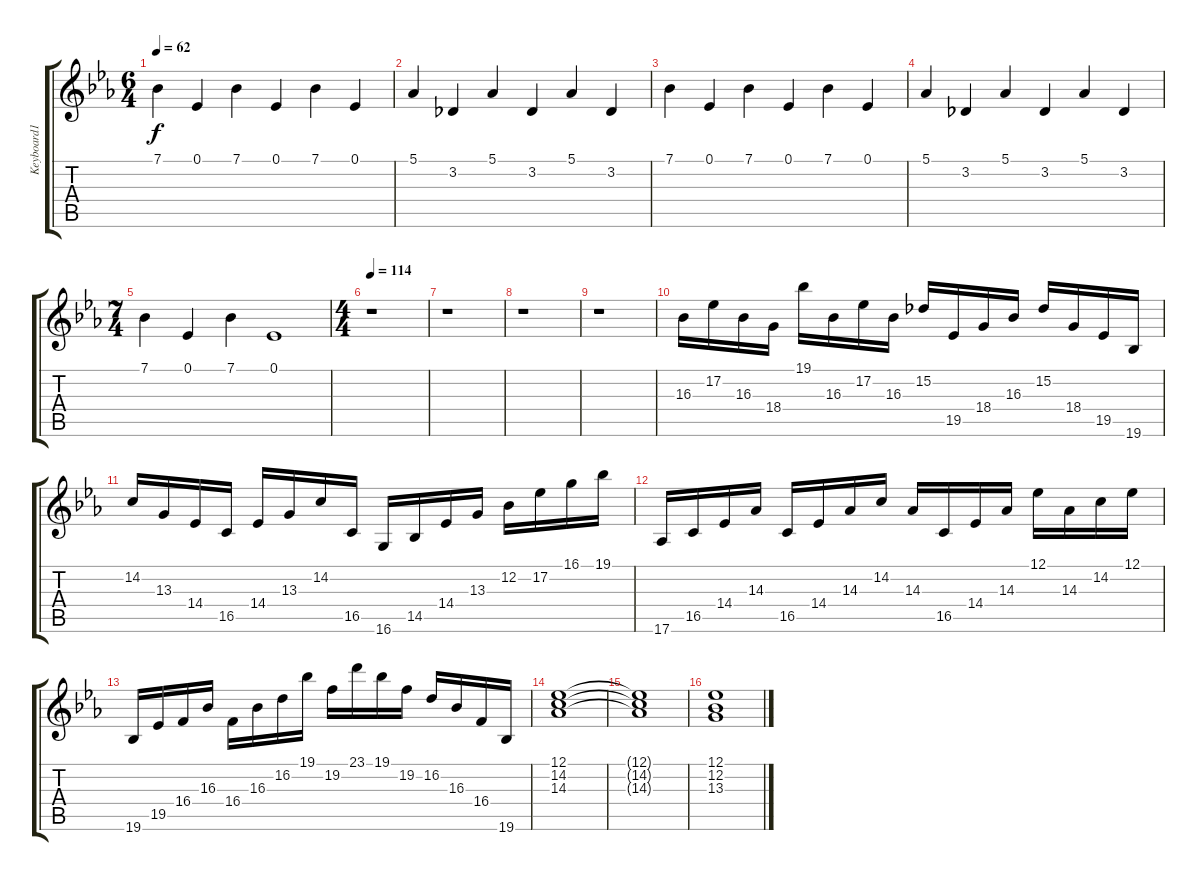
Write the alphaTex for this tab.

\track ("Keyboard1" "Keyboard1") {instrument fx1rain}
\staff {score tabs}
\tuning (Eb4 Bb3 Gb3 Db3 Ab2 Eb2) {hide}
\ts (6 4)
\tempo 62
\clef g2
\ks eb
7.1.4{dy f instrument fx1rain} 0.1.4 7.1.4 0.1.4 7.1.4 0.1.4 |
5.1.4 3.2.4 5.1.4 3.2.4 5.1.4 3.2.4 |
7.1.4 0.1.4 7.1.4 0.1.4 7.1.4 0.1.4 |
5.1.4 3.2.4 5.1.4 3.2.4 5.1.4 3.2.4 |
\ts (7 4)
7.1.4 0.1.4 7.1.4 0.1.1 |
\ts (4 4)
\tempo 114
r.1 |
r.1 |
r.1 |
r.1 |
16.3.16{volume 11 instrument lead2sawtooth} 17.2.16 16.3.16 18.4.16 19.1.16 16.3.16 17.2.16 16.3.16 15.2.16 19.5.16 18.4.16 16.3.16 15.2.16 18.4.16 19.5.16 19.6.16 |
14.2.16 13.3.16 14.4.16 16.5.16 14.4.16 13.3.16 14.2.16 16.5.16 16.6.16 14.5.16 14.4.16 13.3.16 12.2.16 17.2.16 16.1.16 19.1.16 |
17.6.16 16.5.16 14.4.16 14.3.16 16.5.16 14.4.16 14.3.16 14.2.16 14.3.16 16.5.16 14.4.16 14.3.16 12.1.16 14.3.16 14.2.16 12.1.16 |
19.6.16 19.5.16 16.4.16 16.3.16 16.4.16 16.3.16 16.2.16 19.1.16 19.2.16 23.1.16 19.1.16 19.2.16 16.2.16 16.3.16 16.4.16 19.6.16 |
(12.1 14.2 14.3).1{volume 13 instrument pad2warm} |
(12.1{t} 14.2{t} 14.3{t}).1 |
(12.1 12.2 13.3).1
